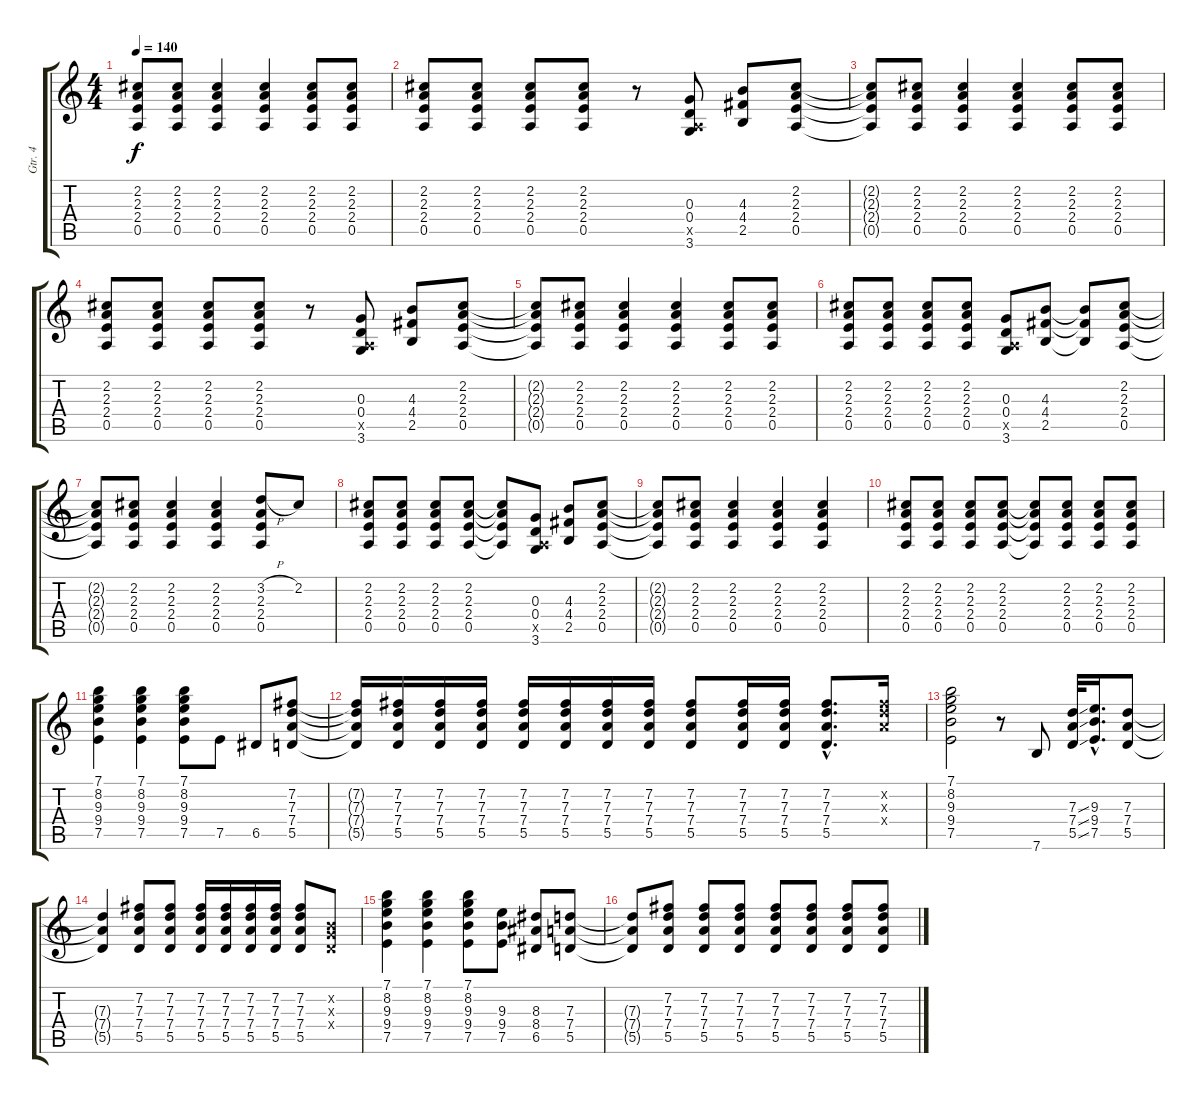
\track ("Gtr. 4" "Gtr. 4") {instrument distortionguitar}
\staff {score tabs}
\tuning (E4 B3 G3 D3 A2 E2) {hide}
\ts (4 4)
\tempo 140
\clef g2
\ks c
(2.2{t} 2.3{t} 2.4{t} 0.5{t}).8{dy f} (2.2 2.3 2.4 0.5).8 (2.2 2.3 2.4 0.5).4 (2.2 2.3 2.4 0.5).4 (2.2 2.3 2.4 0.5).8 (2.2 2.3 2.4 0.5).8 |
(2.2 2.3 2.4 0.5).8 (2.2 2.3 2.4 0.5).8 (2.2 2.3 2.4 0.5).8 (2.2 2.3 2.4 0.5).8 r.8 (0.3 0.4 0.5{x} 3.6).8 (4.3 4.4 2.5).8 (2.2 2.3 2.4 0.5).8 |
(2.2{t} 2.3{t} 2.4{t} 0.5{t}).8 (2.2 2.3 2.4 0.5).8 (2.2 2.3 2.4 0.5).4 (2.2 2.3 2.4 0.5).4 (2.2 2.3 2.4 0.5).8 (2.2 2.3 2.4 0.5).8 |
(2.2 2.3 2.4 0.5).8 (2.2 2.3 2.4 0.5).8 (2.2 2.3 2.4 0.5).8 (2.2 2.3 2.4 0.5).8 r.8 (0.3 0.4 0.5{x} 3.6).8 (4.3 4.4 2.5).8 (2.2 2.3 2.4 0.5).8 |
(2.2{t} 2.3{t} 2.4{t} 0.5{t}).8 (2.2 2.3 2.4 0.5).8 (2.2 2.3 2.4 0.5).4 (2.2 2.3 2.4 0.5).4 (2.2 2.3 2.4 0.5).8 (2.2 2.3 2.4 0.5).8 |
(2.2 2.3 2.4 0.5).8 (2.2 2.3 2.4 0.5).8 (2.2 2.3 2.4 0.5).8 (2.2 2.3 2.4 0.5).8 (0.3 0.4 0.5{x} 3.6).8 (4.3 4.4 2.5).8 (4.3{t} 4.4{t} 2.5{t}).8 (2.2 2.3 2.4 0.5).8 |
(2.2{t} 2.3{t} 2.4{t} 0.5{t}).8 (2.2 2.3 2.4 0.5).8 (2.2 2.3 2.4 0.5).4 (2.2 2.3 2.4 0.5).4 (3.2{h} 2.3 2.4 0.5).8 2.2.8 |
(2.2 2.3 2.4 0.5).8 (2.2 2.3 2.4 0.5).8 (2.2 2.3 2.4 0.5).8 (2.2 2.3 2.4 0.5).8 (2.2{t} 2.3{t} 2.4{t} 0.5{t}).8 (0.3 0.4 0.5{x} 3.6).8 (4.3 4.4 2.5).8 (2.2 2.3 2.4 0.5).8 |
(2.2{t} 2.3{t} 2.4{t} 0.5{t}).8 (2.2 2.3 2.4 0.5).8 (2.2 2.3 2.4 0.5).4 (2.2 2.3 2.4 0.5).4 (2.2 2.3 2.4 0.5).4 |
(2.2 2.3 2.4 0.5).8 (2.2 2.3 2.4 0.5).8 (2.2 2.3 2.4 0.5).8 (2.2 2.3 2.4 0.5).8 (2.2{t} 2.3{t} 2.4{t} 0.5{t}).8 (2.2 2.3 2.4 0.5).8 (2.2 2.3 2.4 0.5).8 (2.2 2.3 2.4 0.5).8 |
(7.1 8.2 9.3 9.4 7.5).4 (7.1 8.2 9.3 9.4 7.5).4 (7.1 8.2 9.3 9.4 7.5).8 7.5.8 6.5.8 (7.2 7.3 7.4 5.5).8 |
(7.2{t} 7.3{t} 7.4{t} 5.5{t}).16 (7.2 7.3 7.4 5.5).16 (7.2 7.3 7.4 5.5).16 (7.2 7.3 7.4 5.5).16 (7.2 7.3 7.4 5.5).16 (7.2 7.3 7.4 5.5).16 (7.2 7.3 7.4 5.5).16 (7.2 7.3 7.4 5.5).16 (7.2 7.3 7.4 5.5).8 (7.2 7.3 7.4 5.5).16 (7.2 7.3 7.4 5.5).16 (7.2{hac} 7.3{hac} 7.4{hac} 5.5{hac}).8{d} (7.2{x} 7.3{x} 7.4{x}).16 |
(7.1 8.2 9.3 9.4 7.5).2 r.8 7.6.8 (7.3{ss} 7.4{ss} 5.5{ss}).32 (9.3{hac} 9.4{hac} 7.5{hac}).16{d} (7.3 7.4 5.5).8 |
(7.3{t} 7.4{t} 5.5{t}).4 (7.2 7.3 7.4 5.5).8 (7.2 7.3 7.4 5.5).8 (7.2 7.3 7.4 5.5).16 (7.2 7.3 7.4 5.5).16 (7.2 7.3 7.4 5.5).16 (7.2 7.3 7.4 5.5).16 (7.2 7.3 7.4 5.5).8 (0.2{x} 0.3{x} 0.4{x}).8 |
(7.1 8.2 9.3 9.4 7.5).4 (7.1 8.2 9.3 9.4 7.5).4 (7.1 8.2 9.3 9.4 7.5).8 (9.3 9.4 7.5).8 (8.3 8.4 6.5).8 (7.3 7.4 5.5).8 |
(7.3{t} 7.4{t} 5.5{t}).8 (7.2 7.3 7.4 5.5).8 (7.2 7.3 7.4 5.5).8 (7.2 7.3 7.4 5.5).8 (7.2 7.3 7.4 5.5).8 (7.2 7.3 7.4 5.5).8 (7.2 7.3 7.4 5.5).8 (7.2 7.3 7.4 5.5).8
